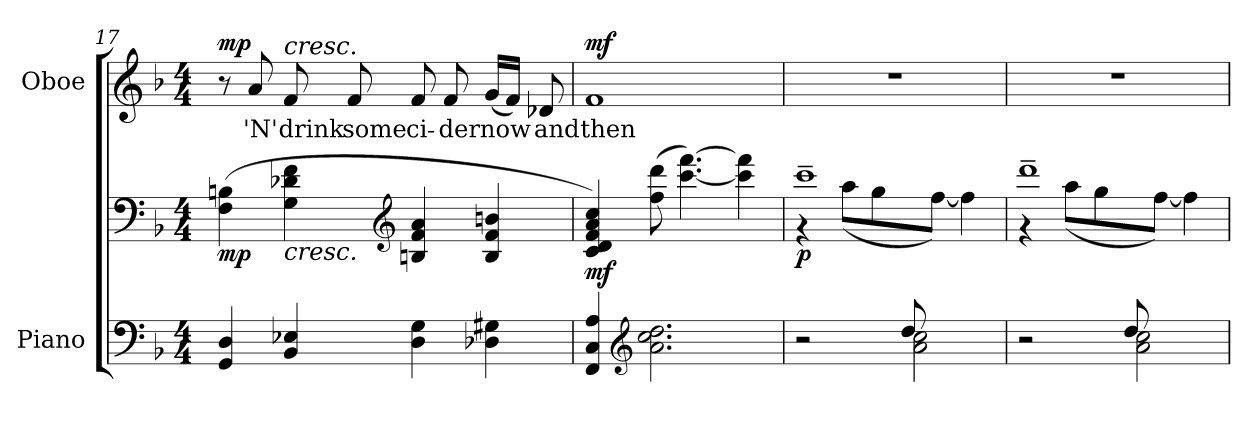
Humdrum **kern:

**kern	**kern	**dynam	**kern	**text	**dynam
*part2	*part2	*part2	*part1	*part1	*part1
*staff3	*staff2	*staff2/3	*staff1	*staff1	*staff1
*I"Piano	*	*	*I"Oboe	*	*
*I'Pno.	*	*	*I'Ob.	*	*
*clefF4	*clefF4	*	*clefG2	*	*
*k[b-]	*k[b-]	*	*k[b-]	*	*
*M4/4	*M4/4	*	*M4/4	*	*
=17	=17	=17	=17	=17	=17
!	!	!LO:DY:b	!	!	!LO:DY:a
4GG/ 4D/	(4F\ 4Bn\	mp	8r	.	mp
!	!	!	!	!LO:LY:b	!
.	.	.	8a/	'N'	.
!	!	!	!LO:TX:a:i:t=cresc.	!	!
!	!LO:TX:b:i:t=cresc.	!	!	!	!
!	!	!	!	!LO:LY:b	!
4BB-/ 4E-X/	4G\ 4d-X\ 4f\	.	8f/	drink	.
!	!	!	!	!LO:LY:b	!
.	.	.	8f/	some	.
*	*clefG2	*	*	*	*
!	!	!	!	!LO:LY:b	!
4D\ 4G\	4Bn/ 4f/ 4a/	.	8f/	ci-	.
!	!	!	!	!LO:LY:b	!
.	.	.	8f/	-der	.
!	!	!	!	!LO:LY:b	!
4D-X\ 4G#X\	4B/ 4f/ 4bn/	.	(16g/LL	now	.
.	.	.	16f/JJ)	.	.
!	!	!	!	!LO:LY:b	!
.	.	.	8d-X/	and	.
=18	=18	=18	=18	=18	=18
!	!	!LO:DY:b	!	!LO:LY:b	!LO:DY:a
4FF/ 4C/ 4A/	4c/ 4d/ 4f/ 4a/ 4cc/)	mf	1f	then	mf
*clefG2	*	*	*	*	*
2.a\ 2.cc\ 2.dd\	(8ff\ 8ddd\	.	.	.	.
.	[4.ccc\ [4.fff\)	.	.	.	.
.	4ccc\] 4fff\]	.	.	.	.
=19	=19	=19	=19	=19	=19
*^	*^	*	*	*	*
!	!	!	!	!LO:DY:b	!	!	!
2ryy	2r	1ccc~	4r	p	1r	.	.
.	.	.	(8aa\L	.	.	.	.
.	.	.	8gg\	.	.	.	.
8dd/	2a\ 2cc\	.	8ryy	.	.	.	.
4.ryy	.	.	[8ff\J)	.	.	.	.
.	.	.	4ff\]	.	.	.	.
!!LO:PB:g=z
=20	=20	=20	=20	=20	=20	=20	=20
2ryy	2r	1ddd~	4r	.	1r	.	.
.	.	.	(8aa\L	.	.	.	.
.	.	.	8gg\	.	.	.	.
8dd/	2a\ 2cc\	.	8ryy	.	.	.	.
4.ryy	.	.	[8ff\J)	.	.	.	.
.	.	.	4ff\]	.	.	.	.
*v	*v	*	*	*	*	*	*
*	*v	*v	*	*	*	*
=	=	=	=	=	=
*-	*-	*-	*-	*-	*-
